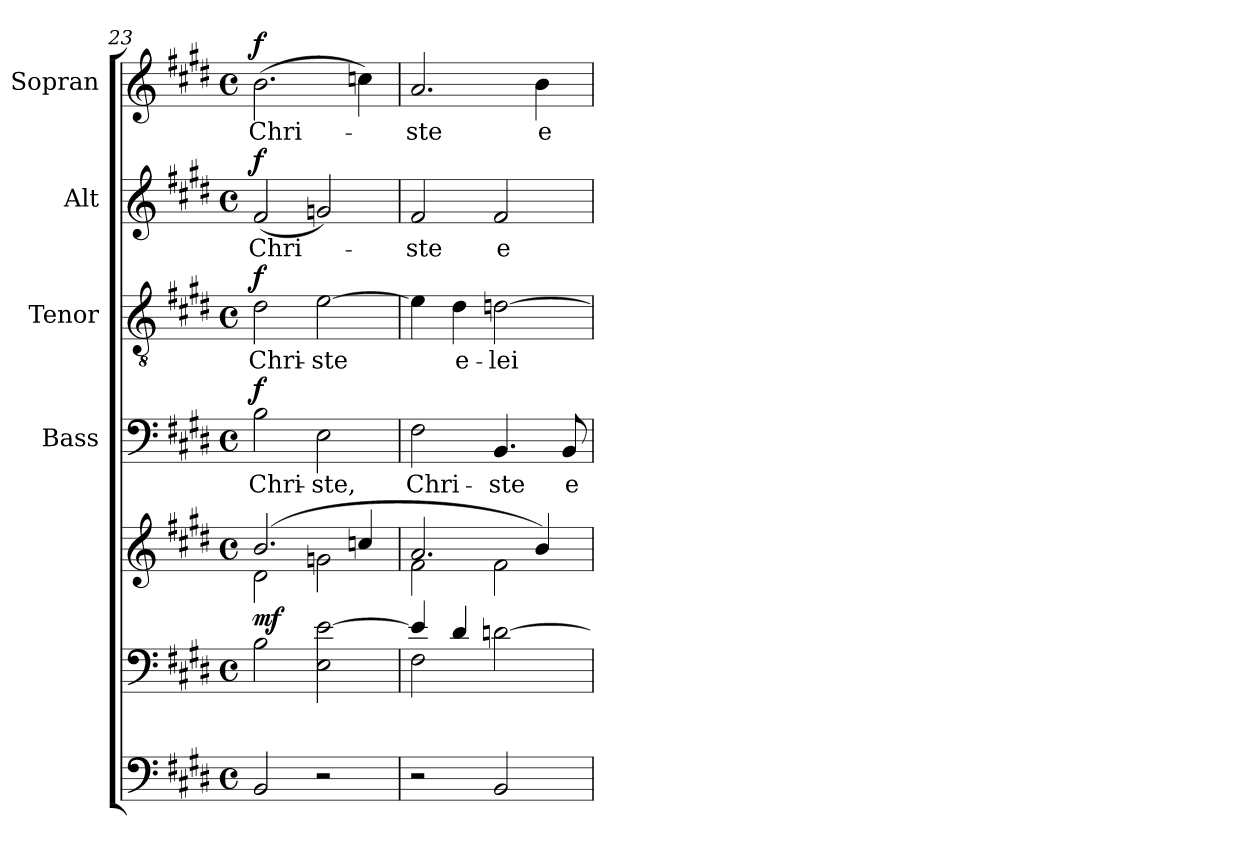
**kern	**kern	**kern	**dynam	**kern	**text	**dynam	**kern	**text	**dynam	**kern	**text	**dynam	**kern	**text	**dynam
*part6	*part5	*part5	*part5	*part4	*part4	*part4	*part3	*part3	*part3	*part2	*part2	*part2	*part1	*part1	*part1
*staff7	*staff6	*staff5	*staff5/6	*staff4	*staff4	*staff4	*staff3	*staff3	*staff3	*staff2	*staff2	*staff2	*staff1	*staff1	*staff1
*	*	*	*	*I"Bass	*	*	*I"Tenor	*	*	*I"Alt	*	*	*I"Sopran	*	*
*	*	*	*	*I'B.	*	*	*I'T.	*	*	*I'A.	*	*	*I'S.	*	*
*clefF4	*clefF4	*clefG2	*	*clefF4	*	*	*clefGv2	*	*	*clefG2	*	*	*clefG2	*	*
*ITrd7c12	*	*	*	*	*	*	*	*	*	*	*	*	*	*	*
*k[f#c#g#d#]	*k[f#c#g#d#]	*k[f#c#g#d#]	*	*k[f#c#g#d#]	*	*	*k[f#c#g#d#]	*	*	*k[f#c#g#d#]	*	*	*k[f#c#g#d#]	*	*
*E:	*E:	*E:	*	*E:	*	*	*E:	*	*	*E:	*	*	*E:	*	*
*M4/4	*M4/4	*M4/4	*	*M4/4	*	*	*M4/4	*	*	*M4/4	*	*	*M4/4	*	*
*met(c)	*met(c)	*met(c)	*	*met(c)	*	*	*met(c)	*	*	*met(c)	*	*	*met(c)	*	*
=23	=23	=23	=23	=23	=23	=23	=23	=23	=23	=23	=23	=23	=23	=23	=23
*	*	*^	*	*	*	*	*	*	*	*	*	*	*	*	*
!	!	!	!	!LO:DY:b	!	!LO:LY:b	!LO:DY:a	!	!LO:LY:b	!LO:DY:a	!	!LO:LY:b	!LO:DY:a	!	!LO:LY:b	!LO:DY:a
2BBB/	2B\	(2.b/	2d#\	mf	2B\	Chri-	f	2d#\	Chri-	f	(<2f#/	Chri-	f	(>2.b\	Chri-	f
!	!	!	!	!	!	!LO:LY:b	!	!	!LO:LY:b	!	!	!	!	!	!	!
2r	2E\ [2e\	.	2gn\	.	2E\	-ste,	.	[2e\	-ste	.	2gn/)	.	.	.	.	.
.	.	4ccn/	.	.	.	.	.	.	.	.	.	.	.	4ccn\)	.	.
!!LO:PB:g=z
=24	=24	=24	=24	=24	=24	=24	=24	=24	=24	=24	=24	=24	=24	=24	=24	=24
*	*^	*	*	*	*	*	*	*	*	*	*	*	*	*	*	*
!	!	!	!	!	!	!	!LO:LY:b	!	!	!	!	!	!LO:LY:b	!	!	!LO:LY:b	!
2r	4e/]	2F#\	2.a/	2f#\	.	2F#\	Chri-	.	4e\]	.	.	2f#/	-ste	.	2.a/	-ste	.
!	!	!	!	!	!	!	!	!	!	!LO:LY:b	!	!	!	!	!	!	!
.	4d#/	.	.	.	.	.	.	.	4d#\	e-	.	.	.	.	.	.	.
!	!	!	!	!	!	!	!LO:LY:b	!	!	!LO:LY:b	!	!	!LO:LY:b	!	!	!	!
2BBB/	[>2dn\	2ryy	.	2f#\	.	4.BB/	-ste	.	[2dn\	-lei-	.	2f#/	e-	.	.	.	.
!	!	!	!	!	!	!	!	!	!	!	!	!	!	!	!	!LO:LY:b	!
.	.	.	4b/)	.	.	.	.	.	.	.	.	.	.	.	4b\	e-	.
!	!	!	!	!	!	!	!LO:LY:b	!	!	!	!	!	!	!	!	!	!
.	.	.	.	.	.	8BB/	e-	.	.	.	.	.	.	.	.	.	.
*	*v	*v	*	*	*	*	*	*	*	*	*	*	*	*	*	*	*
*	*	*v	*v	*	*	*	*	*	*	*	*	*	*	*	*	*
=	=	=	=	=	=	=	=	=	=	=	=	=	=	=	=
*-	*-	*-	*-	*-	*-	*-	*-	*-	*-	*-	*-	*-	*-	*-	*-
